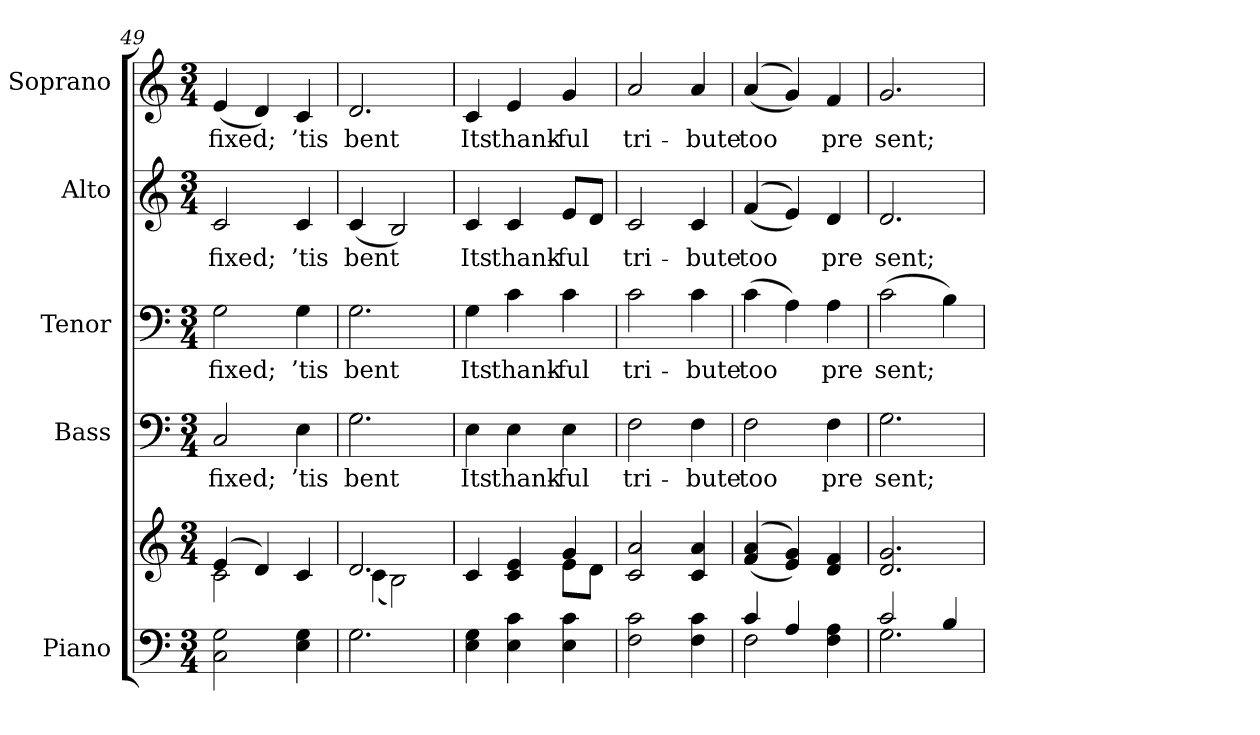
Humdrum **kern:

**kern	**kern	**kern	**text	**kern	**text	**kern	**text	**kern	**text
*part5	*part5	*part4	*part4	*part3	*part3	*part2	*part2	*part1	*part1
*staff6	*staff5	*staff4	*staff4	*staff3	*staff3	*staff2	*staff2	*staff1	*staff1
*I"Piano	*	*I"Bass	*	*I"Tenor	*	*I"Alto	*	*I"Soprano	*
*I'Pno.	*	*I'B.	*	*I'T.	*	*I'A.	*	*I'S.	*
!!LO:LB:g=z
*clefF4	*clefG2	*clefF4	*	*clefF4	*	*clefG2	*	*clefG2	*
*k[]	*k[]	*k[]	*	*k[]	*	*k[]	*	*k[]	*
*C:	*C:	*C:	*	*C:	*	*C:	*	*C:	*
*M3/4	*M3/4	*M3/4	*	*M3/4	*	*M3/4	*	*M3/4	*
=49	=49	=49	=49	=49	=49	=49	=49	=49	=49
*	*^	*	*	*	*	*	*	*	*
!	!	!	!	!LO:LY:b:color=#000000	!	!	!	!	!	!
!	!	!	!	!	!	!LO:LY:b:color=#000000	!	!	!	!
!	!	!	!	!	!	!	!	!LO:LY:b:color=#000000	!	!
!	!	!	!	!	!	!	!	!	!	!LO:LY:b:color=#000000
2Ci\ 2Gi	(4ei/	2ci\	2Ci/	fixed;	2Gi\	fixed;	2ci/	fixed;	(4ei/	fixed;
.	4di/)	.	.	.	.	.	.	.	4di/)	.
!	!	!	!	!LO:LY:b:color=#000000	!	!	!	!	!	!
!	!	!	!	!	!	!LO:LY:b:color=#000000	!	!	!	!
!	!	!	!	!	!	!	!	!LO:LY:b:color=#000000	!	!
!	!	!	!	!	!	!	!	!	!	!LO:LY:b:color=#000000
4Ei\ 4Gi	4ci/	4ryy	4Ei\	’tis	4Gi\	’tis	4ci/	’tis	4ci/	’tis
=50	=50	=50	=50	=50	=50	=50	=50	=50	=50	=50
!	!	!	!	!LO:LY:b:color=#000000	!	!	!	!	!	!
!	!	!	!	!	!	!LO:LY:b:color=#000000	!	!	!	!
!	!	!	!	!	!	!	!	!LO:LY:b:color=#000000	!	!
!	!	!	!	!	!	!	!	!	!	!LO:LY:b:color=#000000
2.Gi\	2.di/	(4ci\	2.Gi\	bent	2.Gi\	bent	(4ci/	bent	2.di/	bent
.	.	2Bi\)	.	.	.	.	2Bi/)	.	.	.
=51	=51	=51	=51	=51	=51	=51	=51	=51	=51	=51
!	!	!	!	!LO:LY:b:color=#000000	!	!	!	!	!	!
!	!	!	!	!	!	!LO:LY:b:color=#000000	!	!	!	!
!	!	!	!	!	!	!	!	!LO:LY:b:color=#000000	!	!
!	!	!	!	!	!	!	!	!	!	!LO:LY:b:color=#000000
4Ei\ 4Gi	4ci/	2ryy	4Ei\	Its	4Gi\	Its	4ci/	Its	4ci/	Its
!	!	!	!	!LO:LY:b:color=#000000	!	!	!	!	!	!
!	!	!	!	!	!	!LO:LY:b:color=#000000	!	!	!	!
!	!	!	!	!	!	!	!	!LO:LY:b:color=#000000	!	!
!	!	!	!	!	!	!	!	!	!	!LO:LY:b:color=#000000
4Ei\ 4ci	4ci/ 4ei	.	4Ei\	thank-	4ci\	thank-	4ci/	thank-	4ei/	thank-
!	!	!	!	!LO:LY:b:color=#000000	!	!	!	!	!	!
!	!	!	!	!	!	!LO:LY:b:color=#000000	!	!	!	!
!	!	!	!	!	!	!	!	!LO:LY:b:color=#000000	!	!
!	!	!	!	!	!	!	!	!	!	!LO:LY:b:color=#000000
4Ei\ 4ci	4gi/	8ei\L	4Ei\	-ful	4ci\	-ful	8ei/L	-ful	4gi/	-ful
.	.	8di\J	.	.	.	.	8di/J	.	.	.
*	*v	*v	*	*	*	*	*	*	*	*
=52	=52	=52	=52	=52	=52	=52	=52	=52	=52
*	*^	*	*	*	*	*	*	*	*
!	!	!	!	!LO:LY:b:color=#000000	!	!	!	!	!	!
*	*v	*v	*	*	*	*	*	*	*	*
*	*^	*	*	*	*	*	*	*	*
!	!	!	!	!	!	!LO:LY:b:color=#000000	!	!	!	!
*	*v	*v	*	*	*	*	*	*	*	*
*	*^	*	*	*	*	*	*	*	*
!	!	!	!	!	!	!	!	!LO:LY:b:color=#000000	!	!
*	*v	*v	*	*	*	*	*	*	*	*
*	*^	*	*	*	*	*	*	*	*
!	!	!	!	!	!	!	!	!	!	!LO:LY:b:color=#000000
*	*v	*v	*	*	*	*	*	*	*	*
2Fi\ 2ci	2ci/ 2ai	2Fi\	tri-	2ci\	tri-	2ci/	tri-	2ai/	tri-
!	!	!	!LO:LY:b:color=#000000	!	!	!	!	!	!
!	!	!	!	!	!LO:LY:b:color=#000000	!	!	!	!
!	!	!	!	!	!	!	!LO:LY:b:color=#000000	!	!
!	!	!	!	!	!	!	!	!	!LO:LY:b:color=#000000
4Fi\ 4ci	4ci/ 4ai	4Fi\	-bute	4ci\	-bute	4ci/	-bute	4ai/	-bute
=53	=53	=53	=53	=53	=53	=53	=53	=53	=53
*^	*	*	*	*	*	*	*	*	*
!	!	!	!	!LO:LY:b:color=#000000	!	!	!	!	!	!
!	!	!	!	!	!	!LO:LY:b:color=#000000	!	!	!	!
!	!	!	!	!	!	!	!	!LO:LY:b:color=#000000	!	!
!	!	!	!	!	!	!	!	!	!	!LO:LY:b:color=#000000
4ci/	2Fi\	((4fi/ 4ai	2Fi\	too	(4ci\	too	((4fi/	too	((4ai/	too
4Ai/	.	4ei/ 4gi))	.	.	4Ai\)	.	4ei/))	.	4gi/))	.
!	!	!	!	!LO:LY:b:color=#000000	!	!	!	!	!	!
!	!	!	!	!	!	!LO:LY:b:color=#000000	!	!	!	!
!	!	!	!	!	!	!	!	!LO:LY:b:color=#000000	!	!
!	!	!	!	!	!	!	!	!	!	!LO:LY:b:color=#000000
4Fi\ 4Ai	4ryy	4di/ 4fi	4Fi\	pre	4Ai\	pre	4di/	pre	4fi/	pre
=54	=54	=54	=54	=54	=54	=54	=54	=54	=54	=54
!	!	!	!	!LO:LY:b:color=#000000	!	!	!	!	!	!
!	!	!	!	!	!	!LO:LY:b:color=#000000	!	!	!	!
!	!	!	!	!	!	!	!	!LO:LY:b:color=#000000	!	!
!	!	!	!	!	!	!	!	!	!	!LO:LY:b:color=#000000
2ci/	2.Gi\	2.di/ 2.gi	2.Gi\	sent;	(2ci\	sent;	2.di/	sent;	2.gi/	sent;
4Bi/	.	.	.	.	4Bi\)	.	.	.	.	.
*v	*v	*	*	*	*	*	*	*	*	*
=	=	=	=	=	=	=	=	=	=
*-	*-	*-	*-	*-	*-	*-	*-	*-	*-
